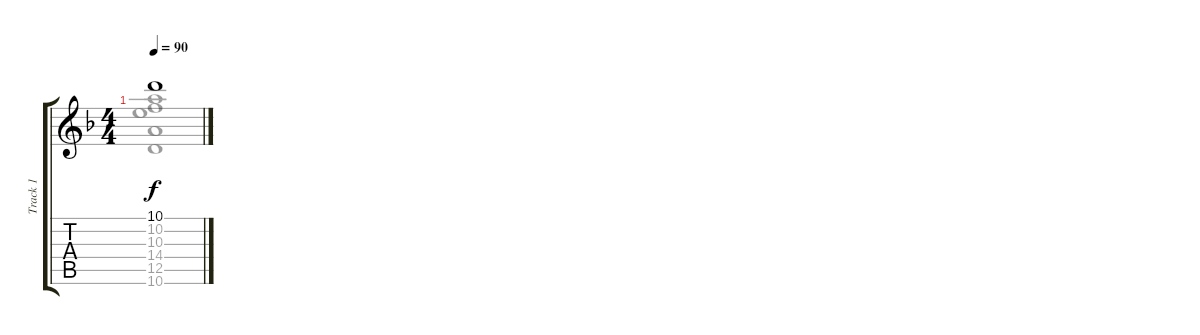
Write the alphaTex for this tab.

\track ("Track 1" "Track 1") {instrument electricguitarjazz}
\staff {score tabs}
\tuning (E4 B3 G3 D3 A2 E2) {hide}
\voice
\ts (4 4)
\tempo 90
\clef g2
\ks dminor
10.1.1{dy f}
\voice
\clef g2
\ottava regular
\simile none
\ks dminor
(10.2 10.3 14.4 12.5 10.6).1{dy f}
